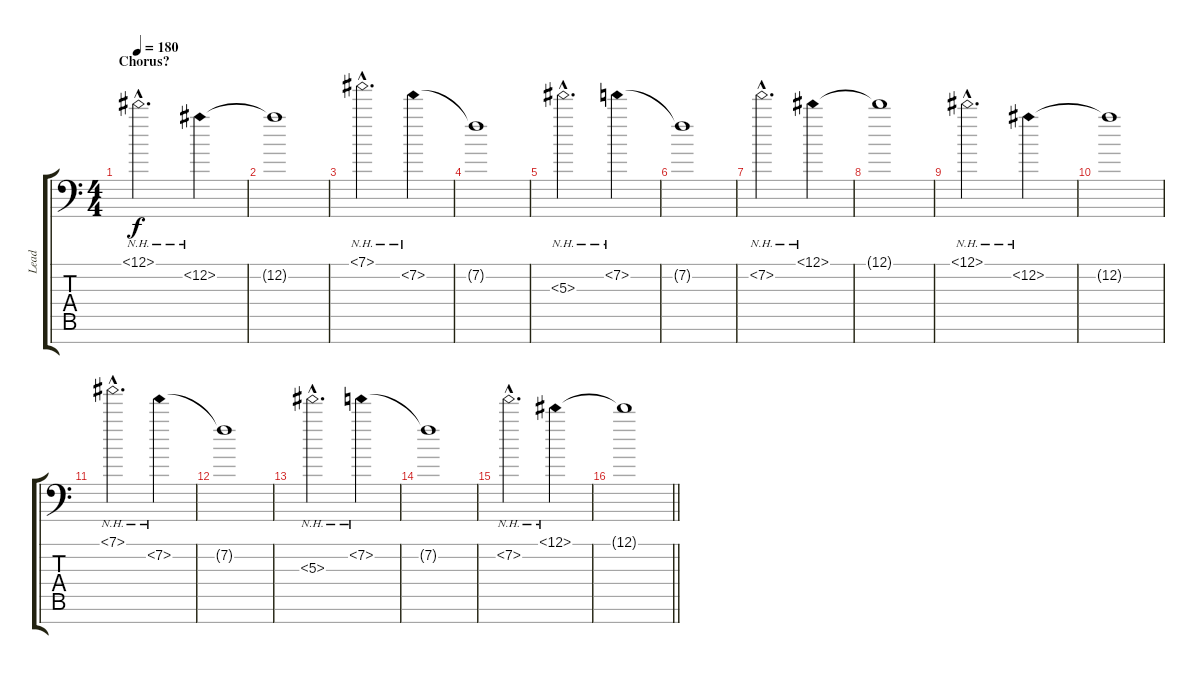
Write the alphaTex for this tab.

\track ("Lead" "Lead") {instrument overdrivenguitar}
\staff {score tabs}
\tuning (Eb4 Bb3 Gb3 Db3 Ab2 Eb2 Bb1) {hide}
\ts (4 4)
\section ("" "Chorus?")
\tempo 180
\clef f4
\ks c
12.1{nh hac}.2{d dy f} 12.2{nh}.4 |
12.2{t}.1 |
7.1{nh hac}.2{d} 7.2{nh}.4 |
7.2{t}.1 |
5.3{nh hac}.2{d} 7.2{nh}.4 |
7.2{t}.1 |
7.2{nh hac}.2{d} 12.1{nh}.4 |
12.1{t}.1 |
12.1{nh hac}.2{d} 12.2{nh}.4 |
12.2{t}.1 |
7.1{nh hac}.2{d} 7.2{nh}.4 |
7.2{t}.1 |
5.3{nh hac}.2{d} 7.2{nh}.4 |
7.2{t}.1 |
7.2{nh hac}.2{d} 12.1{nh}.4 |
\barLineRight lightlight
12.1{t}.1
